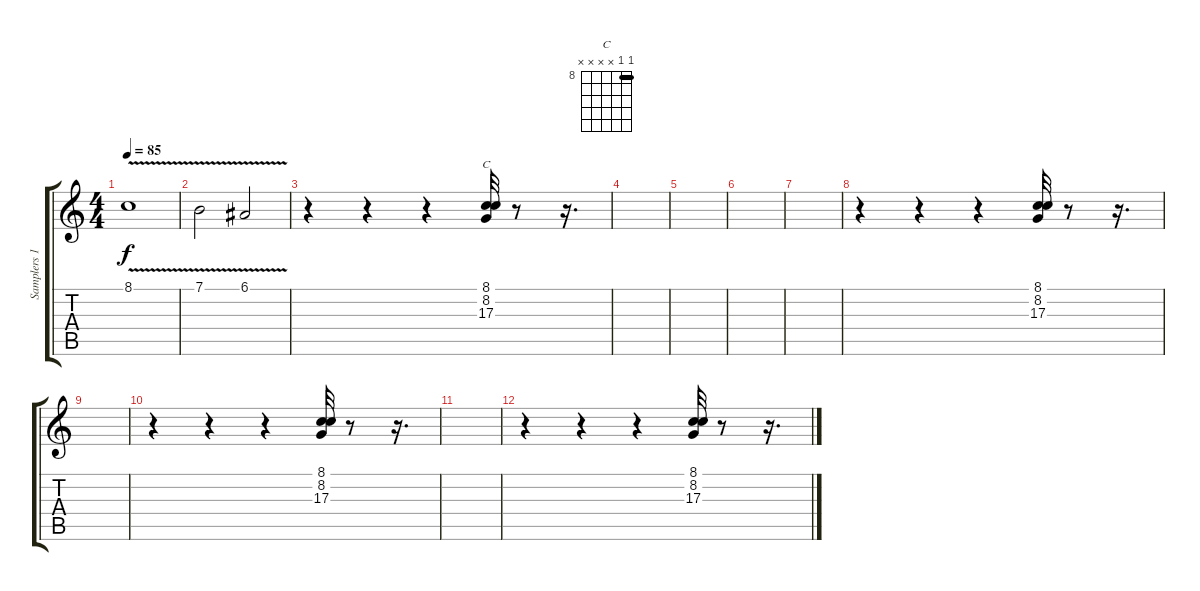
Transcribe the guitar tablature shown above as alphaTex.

\track ("Samplers 1" "Samplers 1") {instrument orchestrahit}
\staff {score tabs}
\tuning (E4 B3 G3 D3 A2 E2) {hide}
\chord ("C" 8 8 x x x x) {firstfret 8 barre 8}
\ts (4 4)
\tempo 85
\clef g2
\ks c
8.1{v}.1{dy f volume 11 instrument pad1newage} |
7.1{v}.2 6.1{v}.2 |
r.4{instrument orchestrahit} r.4 r.4 (8.1 8.2 17.3).32{ch "C"} r.8 r.16{d} |
|
|
|
|
r.4 r.4 r.4 (8.1 8.2 17.3).32 r.8 r.16{d} |
|
r.4 r.4 r.4 (8.1 8.2 17.3).32 r.8 r.16{d} |
|
r.4 r.4 r.4 (8.1 8.2 17.3).32 r.8 r.16{d}
